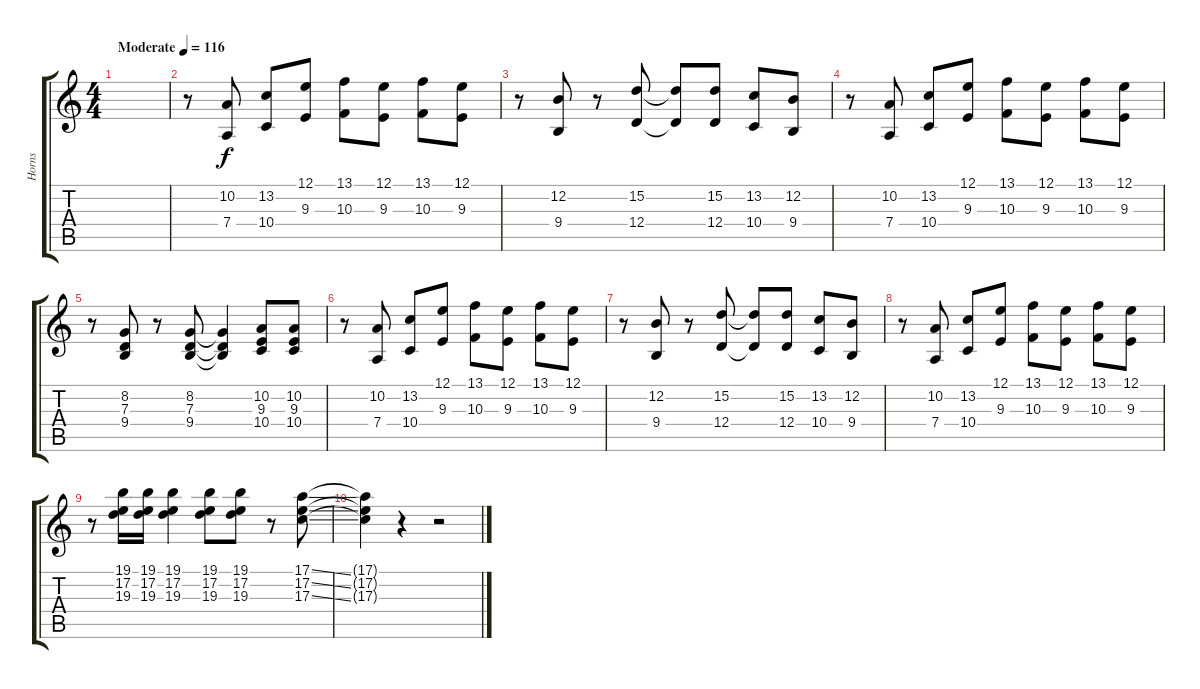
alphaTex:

\track ("Horns" "Horns") {instrument brasssection}
\staff {score tabs}
\tuning (E4 B3 G3 D3 A2 E2) {hide}
\ts (4 4)
\tempo (116 "Moderate")
\clef g2
\ks c
|
r.8 (10.2 7.4).8 (13.2 10.4).8 (12.1 9.3).8 (13.1 10.3).8 (12.1 9.3).8 (13.1 10.3).8 (12.1 9.3).8 |
r.8 (12.2 9.4).8 r.8 (15.2 12.4).8 (15.2{t} 12.4{t}).8 (15.2 12.4).8 (13.2 10.4).8 (12.2 9.4).8 |
r.8 (10.2 7.4).8 (13.2 10.4).8 (12.1 9.3).8 (13.1 10.3).8 (12.1 9.3).8 (13.1 10.3).8 (12.1 9.3).8 |
r.8 (8.2 7.3 9.4).8 r.8 (8.2 7.3 9.4).8 (8.2{t} 7.3{t} 9.4{t}).4 (10.2 9.3 10.4).8 (10.2 9.3 10.4).8 |
r.8 (10.2 7.4).8 (13.2 10.4).8 (12.1 9.3).8 (13.1 10.3).8 (12.1 9.3).8 (13.1 10.3).8 (12.1 9.3).8 |
r.8 (12.2 9.4).8 r.8 (15.2 12.4).8 (15.2{t} 12.4{t}).8 (15.2 12.4).8 (13.2 10.4).8 (12.2 9.4).8 |
r.8 (10.2 7.4).8 (13.2 10.4).8 (12.1 9.3).8 (13.1 10.3).8 (12.1 9.3).8 (13.1 10.3).8 (12.1 9.3).8 |
r.8 (19.1 17.2 19.3).16 (19.1 17.2 19.3).16 (19.1 17.2 19.3).4 (19.1 17.2 19.3).8 (19.1 17.2 19.3).8 r.8 (17.1{ss} 17.2{ss} 17.3{ss}).8 |
(17.1{t} 17.2{t} 17.3{t}).4 r.4 r.2
